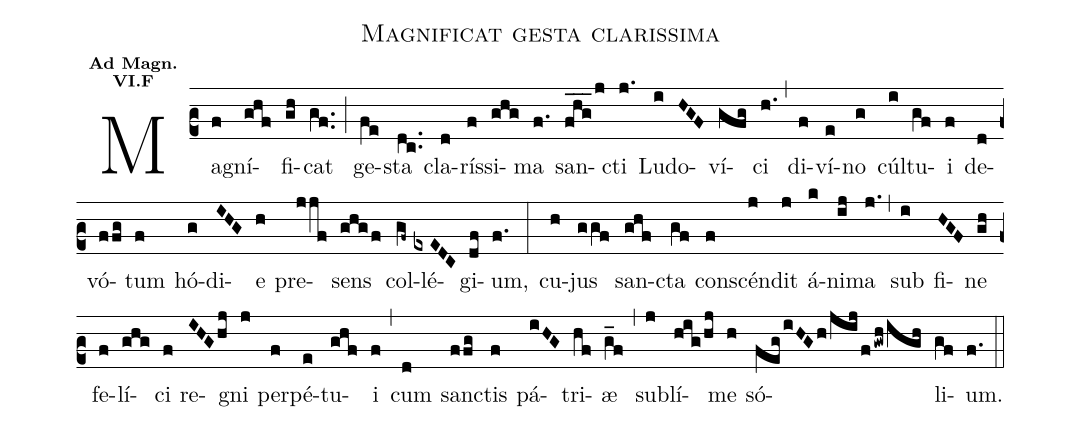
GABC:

name: Magnificat gesta clarissima;
mode: 6;
annotation:{\textbf{\scriptsize Ad Magn.}};
annotation:{\textbf{\scriptsize VI.F}};
annotation: 6F;
%%
(c2)Ma(f)gní(ghf)fi(gh)cat(gf..) (;)
ge(fe)sta(dc..) cla(d)rís(f)si(ghg)ma(f.) san(fhg___/j)cti(j.) Lu(i)do(HGF)ví(gfg)ci(h.) (,)
di(f)ví(e)no(g) cúl(i)tu(gf)i(f) de(d)vó(ffg)tum(f) hó(g)di(IHG)e(h) pre(jjf)sens(ghgf) col(gf~)lé(exEDC)gi(df)um,(f.) (:)
cu(h)jus(ggf) san(ghf)cta(gf) con(f)scén(j)dit(j) á(k)ni(ij)ma(j.) (,)
sub(i) fi(HGF)ne(gh) fe(f)lí(ghg)ci(f) re(IHGhj)gni(j) per(f)pé(e)tu(ghf)i(f) (,)
cum(d) san(ffg)ctis(f) pá(iHG)tri(hf)æ(g_f) (,)
su(j)blí(hig/hj)me(h) só(fegiHGh/jij/fgwh/igh)li(gf)um.(f.) (::)
